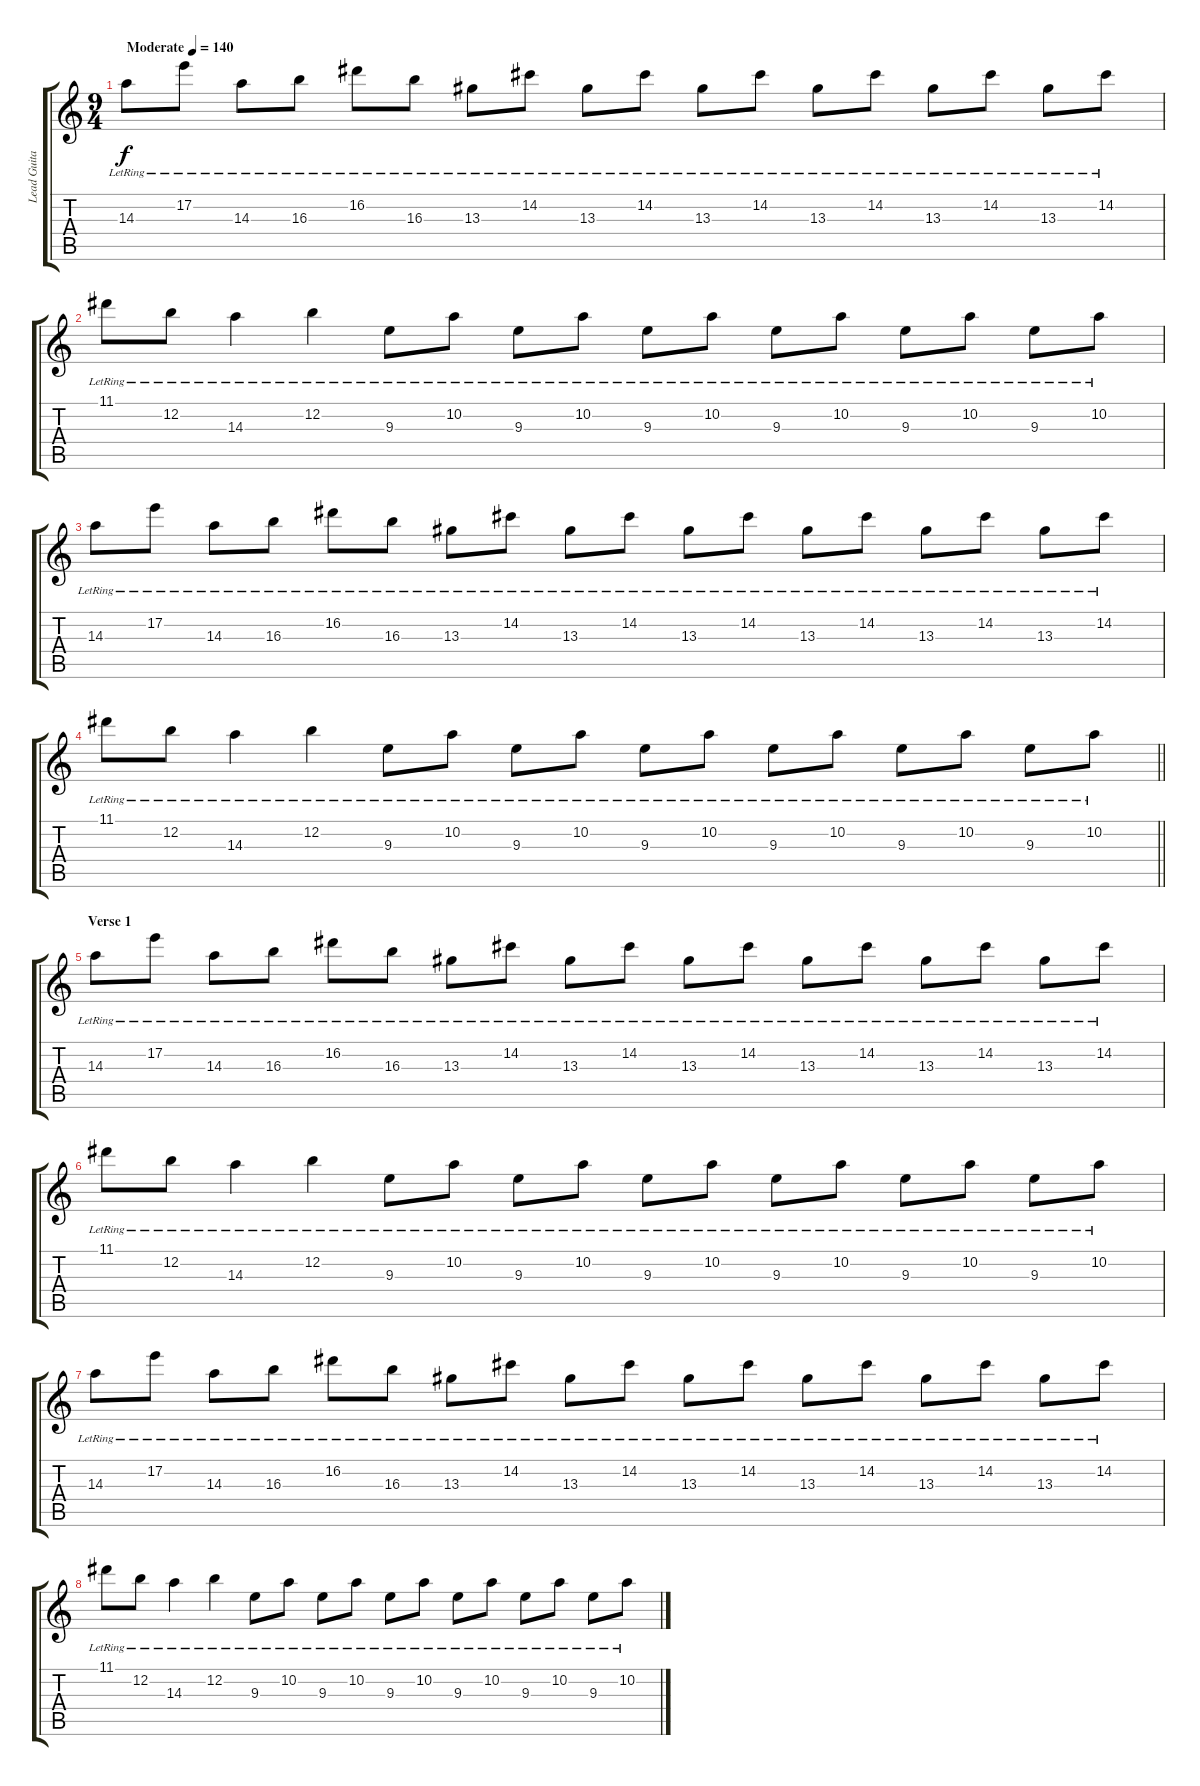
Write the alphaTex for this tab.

\track ("Lead Guitar 1" "Lead Guita") {instrument electricguitarjazz}
\staff {score tabs}
\tuning (E4 B3 G3 D3 A2 E2) {hide}
\ts (9 4)
\tempo (140 "Moderate")
\clef g2
\ks c
14.3{lr}.8{dy f instrument electricguitarjazz} 17.2{lr}.8 14.3{lr}.8 16.3{lr}.8 16.2{lr}.8 16.3{lr}.8 13.3{lr}.8 14.2{lr}.8 13.3{lr}.8 14.2{lr}.8 13.3{lr}.8 14.2{lr}.8 13.3{lr}.8 14.2{lr}.8 13.3{lr}.8 14.2{lr}.8 13.3{lr}.8 14.2{lr}.8 |
11.1{lr}.8 12.2{lr}.8 14.3{lr}.4 12.2{lr}.4 9.3{lr}.8 10.2{lr}.8 9.3{lr}.8 10.2{lr}.8 9.3{lr}.8 10.2{lr}.8 9.3{lr}.8 10.2{lr}.8 9.3{lr}.8 10.2{lr}.8 9.3{lr}.8 10.2{lr}.8 |
14.3{lr}.8 17.2{lr}.8 14.3{lr}.8 16.3{lr}.8 16.2{lr}.8 16.3{lr}.8 13.3{lr}.8 14.2{lr}.8 13.3{lr}.8 14.2{lr}.8 13.3{lr}.8 14.2{lr}.8 13.3{lr}.8 14.2{lr}.8 13.3{lr}.8 14.2{lr}.8 13.3{lr}.8 14.2{lr}.8 |
\barLineRight lightlight
11.1{lr}.8 12.2{lr}.8 14.3{lr}.4 12.2{lr}.4 9.3{lr}.8 10.2{lr}.8 9.3{lr}.8 10.2{lr}.8 9.3{lr}.8 10.2{lr}.8 9.3{lr}.8 10.2{lr}.8 9.3{lr}.8 10.2{lr}.8 9.3{lr}.8 10.2{lr}.8 |
\section ("" "Verse 1")
14.3{lr}.8 17.2{lr}.8 14.3{lr}.8 16.3{lr}.8 16.2{lr}.8 16.3{lr}.8 13.3{lr}.8 14.2{lr}.8 13.3{lr}.8 14.2{lr}.8 13.3{lr}.8 14.2{lr}.8 13.3{lr}.8 14.2{lr}.8 13.3{lr}.8 14.2{lr}.8 13.3{lr}.8 14.2{lr}.8 |
11.1{lr}.8 12.2{lr}.8 14.3{lr}.4 12.2{lr}.4 9.3{lr}.8 10.2{lr}.8 9.3{lr}.8 10.2{lr}.8 9.3{lr}.8 10.2{lr}.8 9.3{lr}.8 10.2{lr}.8 9.3{lr}.8 10.2{lr}.8 9.3{lr}.8 10.2{lr}.8 |
14.3{lr}.8 17.2{lr}.8 14.3{lr}.8 16.3{lr}.8 16.2{lr}.8 16.3{lr}.8 13.3{lr}.8 14.2{lr}.8 13.3{lr}.8 14.2{lr}.8 13.3{lr}.8 14.2{lr}.8 13.3{lr}.8 14.2{lr}.8 13.3{lr}.8 14.2{lr}.8 13.3{lr}.8 14.2{lr}.8 |
11.1{lr}.8 12.2{lr}.8 14.3{lr}.4 12.2{lr}.4 9.3{lr}.8 10.2{lr}.8 9.3{lr}.8 10.2{lr}.8 9.3{lr}.8 10.2{lr}.8 9.3{lr}.8 10.2{lr}.8 9.3{lr}.8 10.2{lr}.8 9.3{lr}.8 10.2{lr}.8
